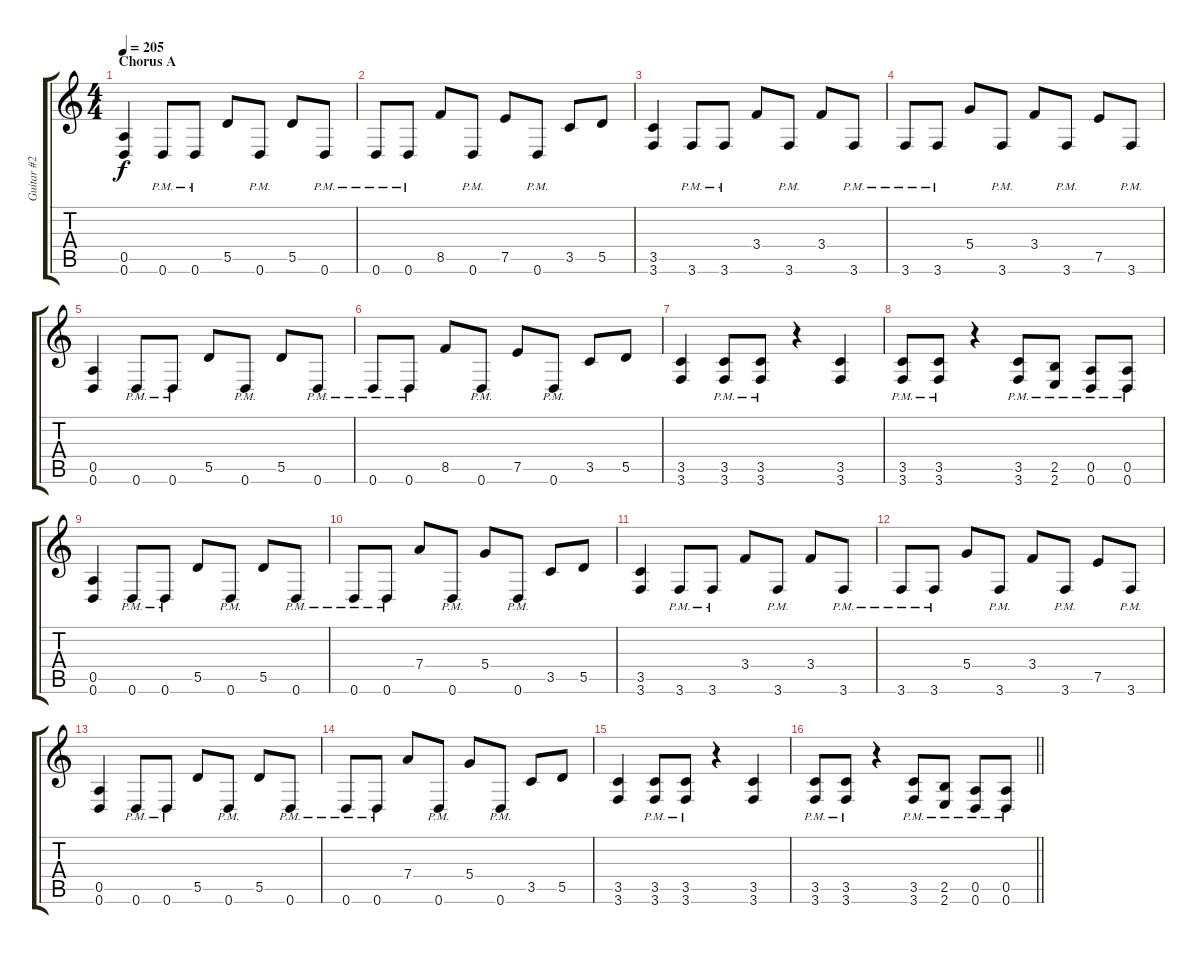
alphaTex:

\track ("Guitar #2" "Guitar #2") {instrument overdrivenguitar}
\staff {score tabs}
\tuning (E4 B3 G3 D3 A2 D2) {hide}
\ts (4 4)
\section ("" "Chorus A")
\tempo 205
\clef g2
\ks c
(0.5 0.6).4{dy f} 0.6{pm}.8 0.6{pm}.8 5.5.8 0.6{pm}.8 5.5.8 0.6{pm}.8 |
0.6{pm}.8 0.6{pm}.8 8.5.8 0.6{pm}.8 7.5.8 0.6{pm}.8 3.5.8 5.5.8 |
(3.5 3.6).4 3.6{pm}.8 3.6{pm}.8 3.4.8 3.6{pm}.8 3.4.8 3.6{pm}.8 |
3.6{pm}.8 3.6{pm}.8 5.4.8 3.6{pm}.8 3.4.8 3.6{pm}.8 7.5.8 3.6{pm}.8 |
(0.5 0.6).4 0.6{pm}.8 0.6{pm}.8 5.5.8 0.6{pm}.8 5.5.8 0.6{pm}.8 |
0.6{pm}.8 0.6{pm}.8 8.5.8 0.6{pm}.8 7.5.8 0.6{pm}.8 3.5.8 5.5.8 |
(3.5 3.6).4 (3.5{pm} 3.6{pm}).8 (3.5{pm} 3.6{pm}).8 r.4 (3.5 3.6).4 |
(3.5{pm} 3.6{pm}).8 (3.5{pm} 3.6{pm}).8 r.4 (3.5{pm} 3.6{pm}).8 (2.5{pm} 2.6{pm}).8 (0.5{pm} 0.6{pm}).8 (0.5{pm} 0.6{pm}).8 |
(0.5 0.6).4 0.6{pm}.8 0.6{pm}.8 5.5.8 0.6{pm}.8 5.5.8 0.6{pm}.8 |
0.6{pm}.8 0.6{pm}.8 7.4.8 0.6{pm}.8 5.4.8 0.6{pm}.8 3.5.8 5.5.8 |
(3.5 3.6).4 3.6{pm}.8 3.6{pm}.8 3.4.8 3.6{pm}.8 3.4.8 3.6{pm}.8 |
3.6{pm}.8 3.6{pm}.8 5.4.8 3.6{pm}.8 3.4.8 3.6{pm}.8 7.5.8 3.6{pm}.8 |
(0.5 0.6).4 0.6{pm}.8 0.6{pm}.8 5.5.8 0.6{pm}.8 5.5.8 0.6{pm}.8 |
0.6{pm}.8 0.6{pm}.8 7.4.8 0.6{pm}.8 5.4.8 0.6{pm}.8 3.5.8 5.5.8 |
(3.5 3.6).4 (3.5{pm} 3.6{pm}).8 (3.5{pm} 3.6{pm}).8 r.4 (3.5 3.6).4 |
\barLineRight lightlight
(3.5{pm} 3.6{pm}).8 (3.5{pm} 3.6{pm}).8 r.4 (3.5{pm} 3.6{pm}).8 (2.5{pm} 2.6{pm}).8 (0.5{pm} 0.6{pm}).8 (0.5{pm} 0.6{pm}).8
